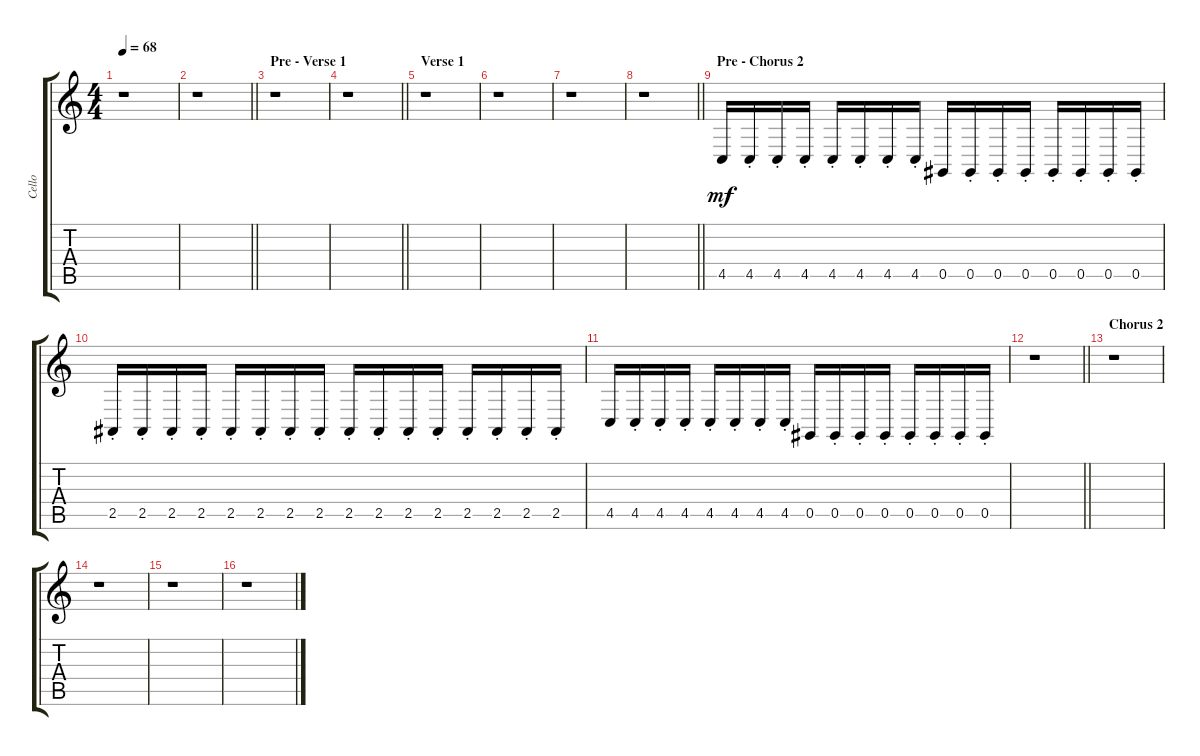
\track ("Cello" "Cello") {instrument cello}
\staff {score tabs}
\tuning (Eb4 Bb3 Gb3 Db3 Ab2 Eb2) {hide}
\ts (4 4)
\tempo 68
\clef g2
\ks c
r.1{dy mf} |
\barLineRight lightlight
r.1 |
\section ("" "Pre - Verse 1")
r.1 |
\barLineRight lightlight
r.1 |
\section ("" "Verse 1")
r.1 |
r.1 |
r.1 |
\barLineRight lightlight
r.1 |
\section ("" "Pre - Chorus 2")
4.5.16 4.5{st}.16 4.5{st}.16 4.5{st}.16 4.5{st}.16 4.5{st}.16 4.5{st}.16 4.5{st}.16 0.5.16 0.5{st}.16 0.5{st}.16 0.5{st}.16 0.5{st}.16 0.5{st}.16 0.5{st}.16 0.5{st}.16 |
2.5{st}.16 2.5{st}.16 2.5{st}.16 2.5{st}.16 2.5{st}.16 2.5{st}.16 2.5{st}.16 2.5{st}.16 2.5{st}.16 2.5{st}.16 2.5{st}.16 2.5{st}.16 2.5{st}.16 2.5{st}.16 2.5{st}.16 2.5{st}.16 |
4.5.16 4.5{st}.16 4.5{st}.16 4.5{st}.16 4.5{st}.16 4.5{st}.16 4.5{st}.16 4.5{st}.16 0.5.16 0.5{st}.16 0.5{st}.16 0.5{st}.16 0.5{st}.16 0.5{st}.16 0.5{st}.16 0.5{st}.16 |
\barLineRight lightlight
r.1 |
\section ("" "Chorus 2")
r.1 |
r.1 |
r.1 |
r.1
